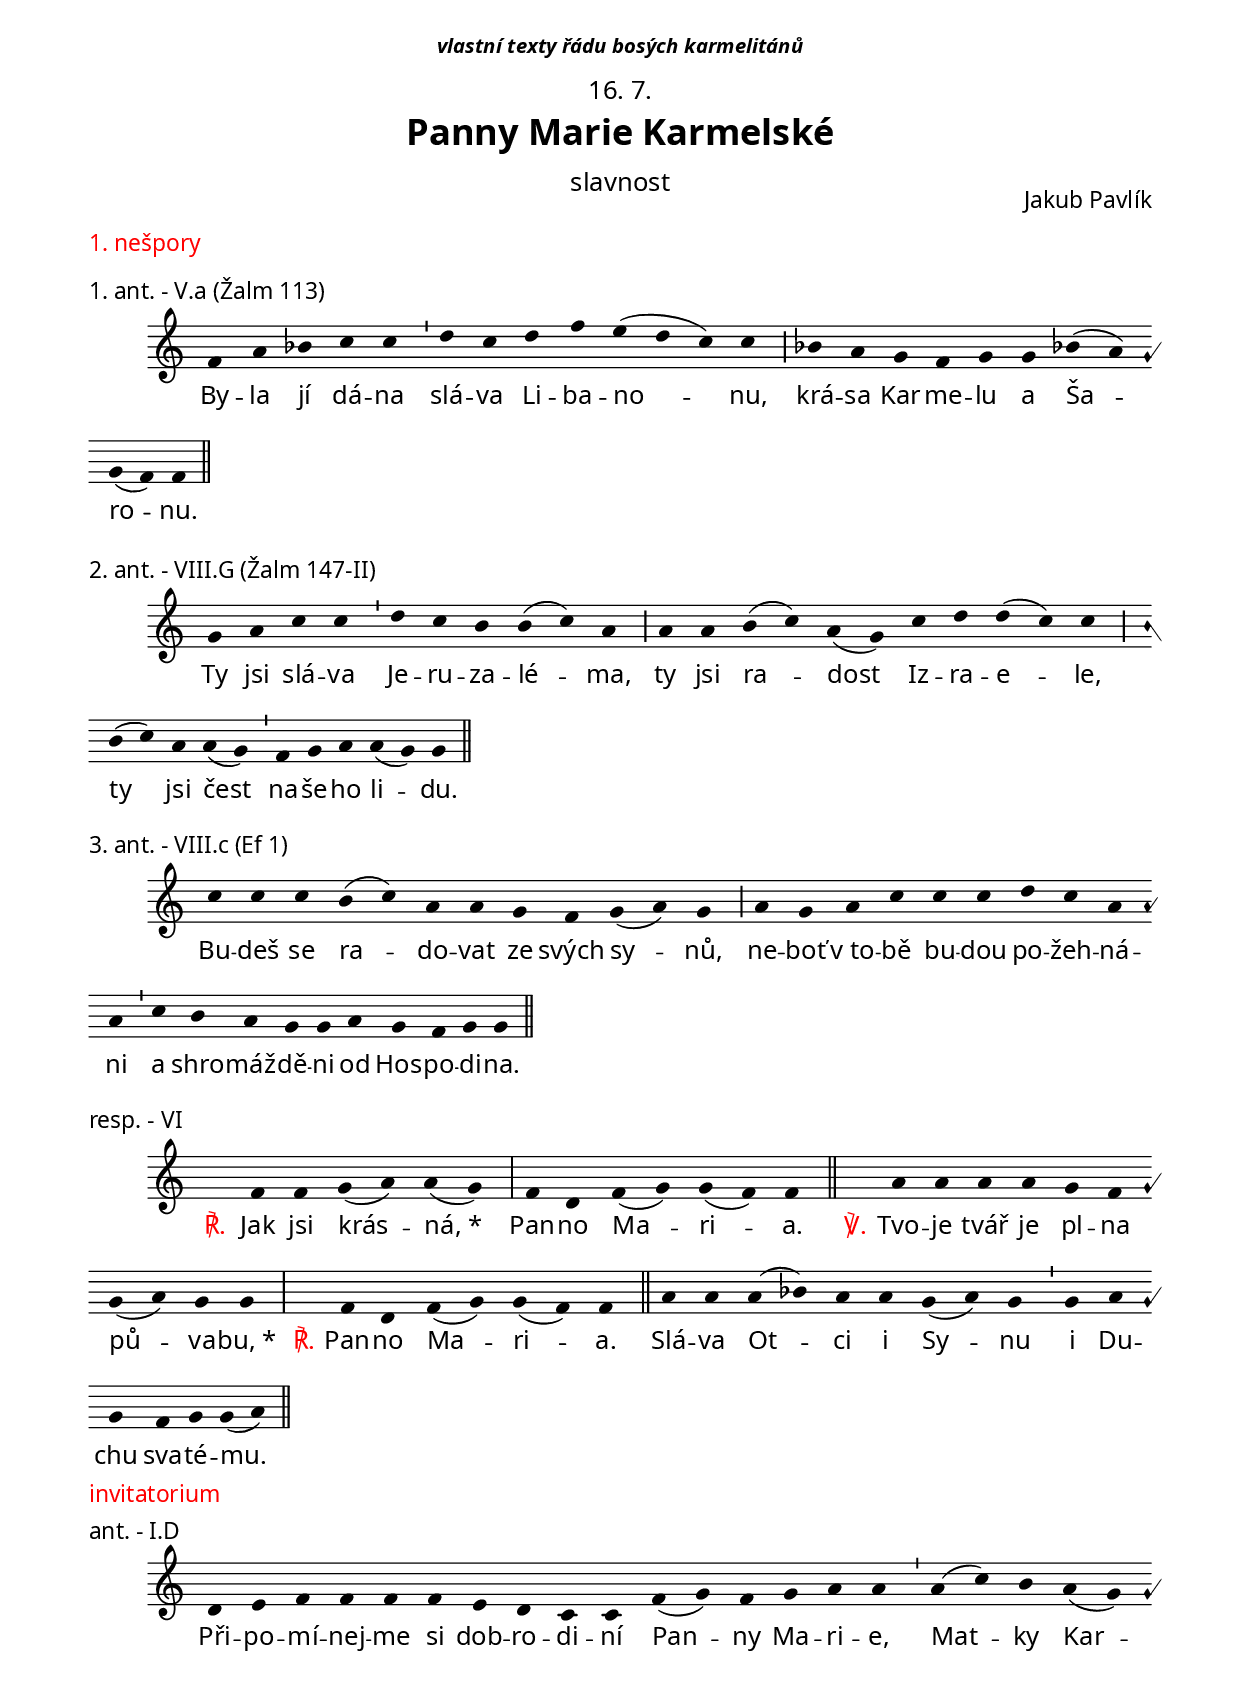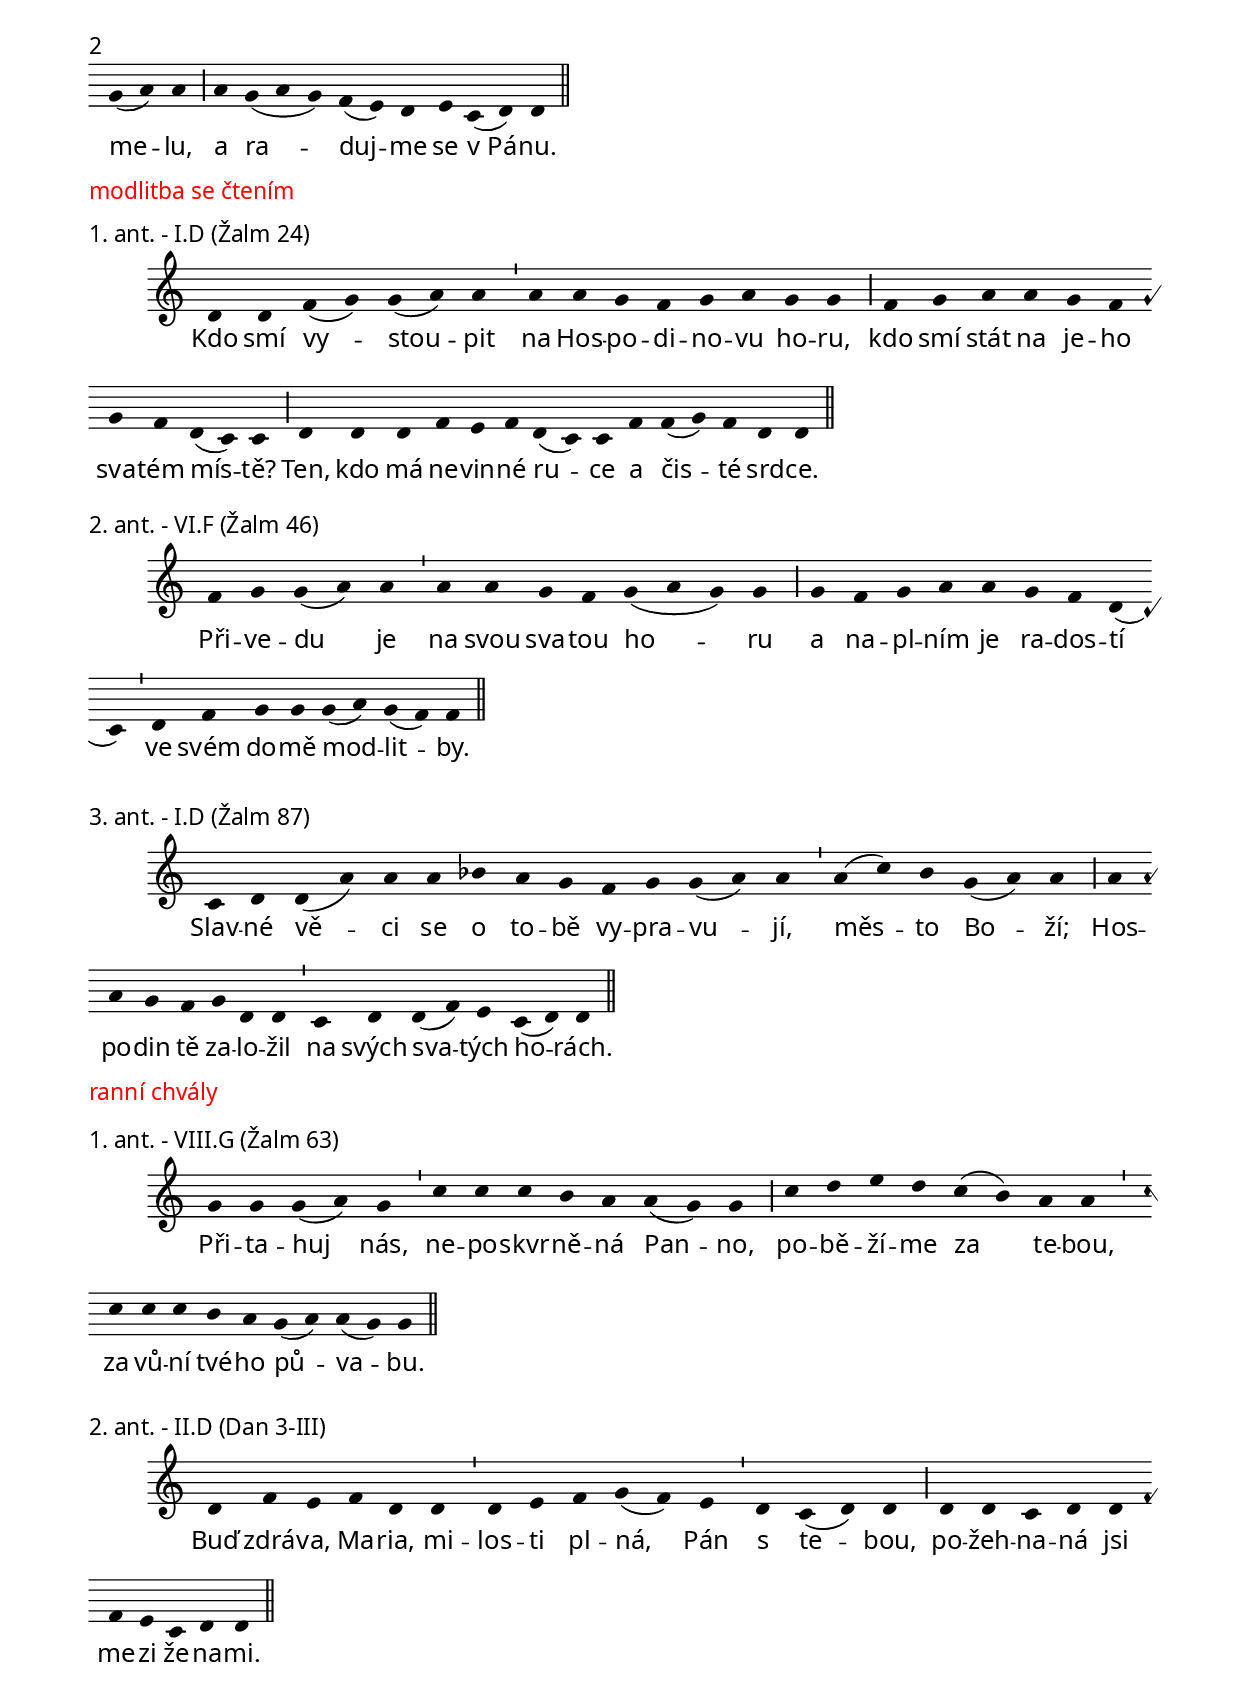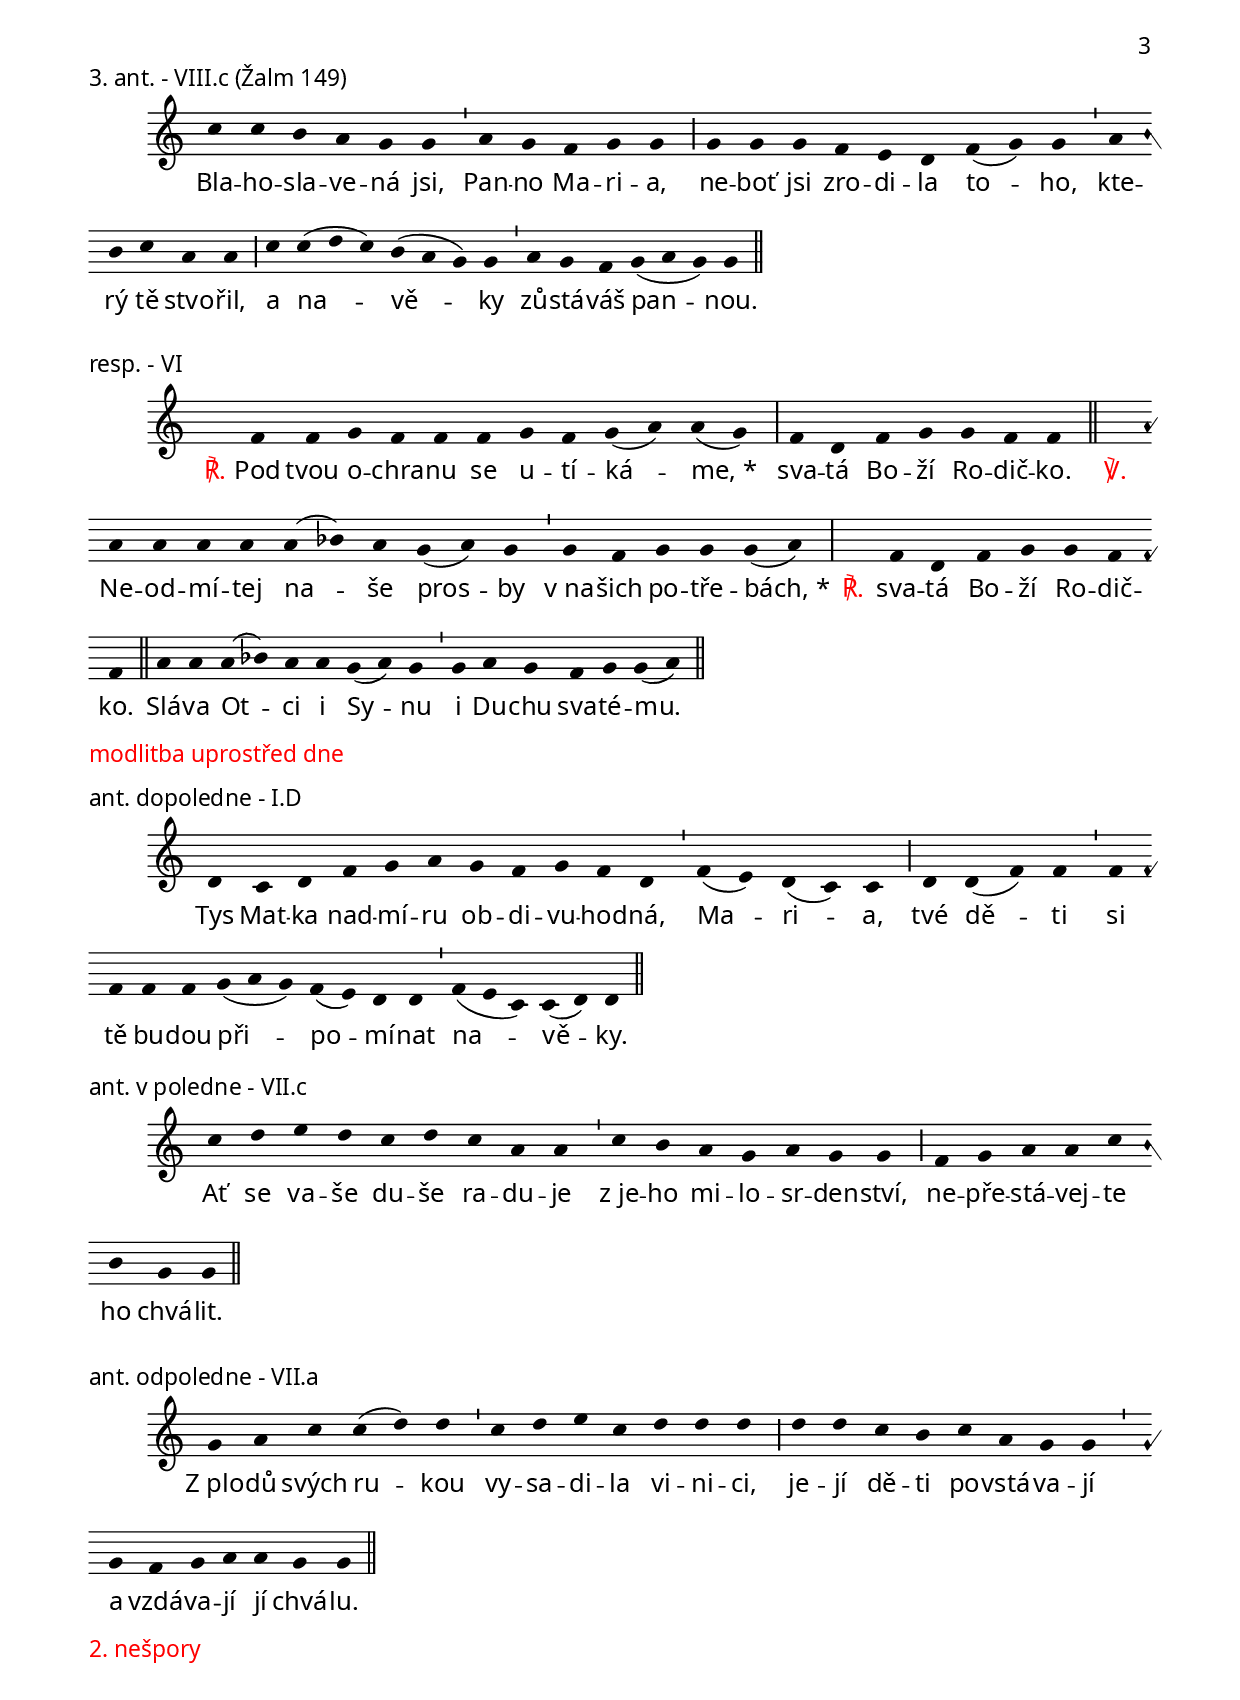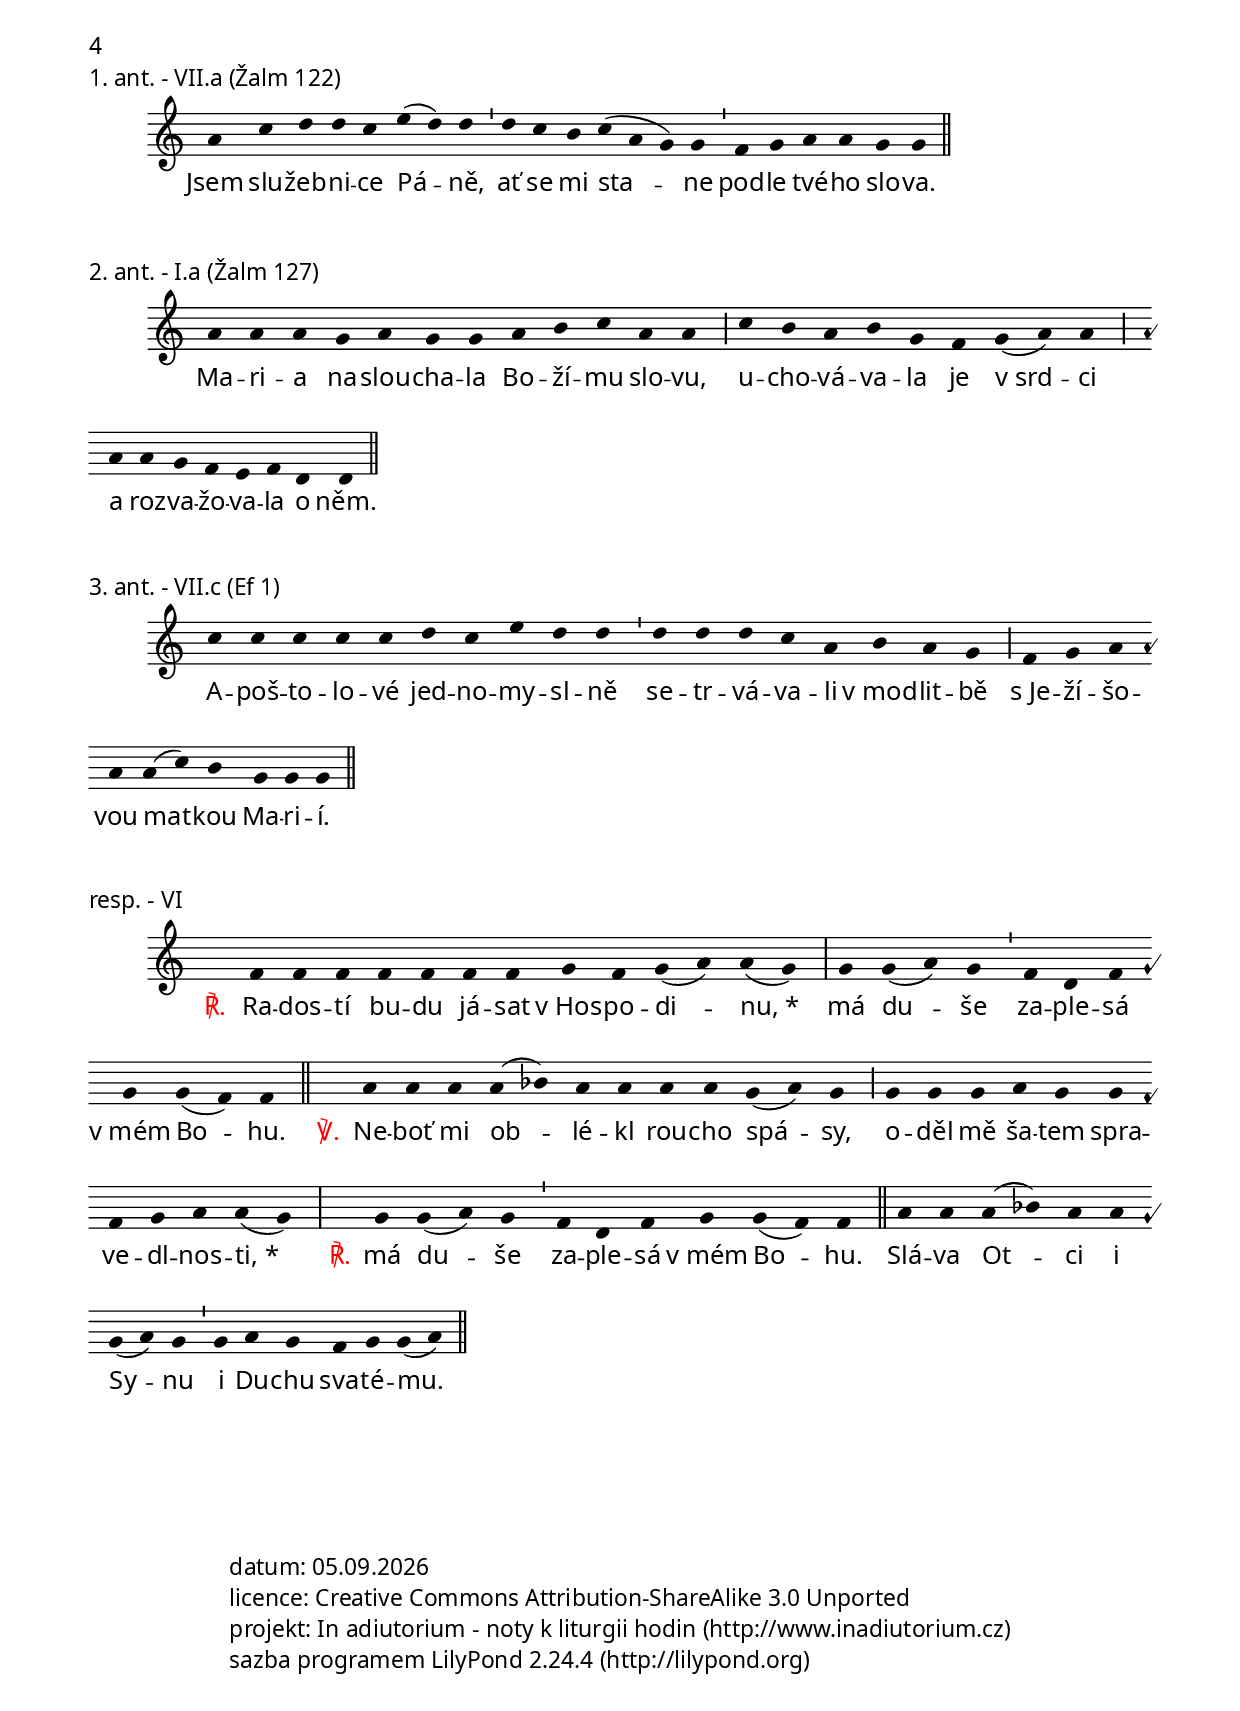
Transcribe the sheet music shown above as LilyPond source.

\version "2.19.80"

\include "../../spolecne.ly"
\include "../../spolecne/reholni.ly"
\include "../../dilyresponsorii.ly"

\header {
  title = \markup\titleSvatek
            "Panny Marie Karmelské"
            slavnost
            "16. 7."
           "vlastní texty řádu bosých karmelitánů"
  composer = "Jakub Pavlík"
}

\markup {\nadpisHodinka {"1. nešpory"}}

\score {
  \relative c' {
    \choralniRezim
    f4 a bes c c \barMin
    d c d f e( d c) c \barMaior
    bes a g f g g bes( a) g( f) f \barFinalis
  }
  \addlyrics {
    By -- la jí dá -- na
    slá -- va Li -- ba -- no -- nu,
    krá -- sa Kar -- me -- lu a Ša -- ro -- nu.
  }
  \header {
    quid = "1. ant."
    modus = "V"
    differentia = "a"
    psalmus = "Žalm 113"
    id = "1ne-a1"
    piece = \markup\sestavTitulek
  }
}

\score {
  \relative c'' {
    \choralniRezim
    g4 a c c \barMin d4 c b b( c) a \barMaior
    a a b( c) a( g) c d d( c) c \barMaior
    b( c) a a( g) \barMin f4 g a a( g) g \barFinalis
  }
  \addlyrics {
    Ty jsi slá -- va Je -- ru -- za -- lé -- ma,
    ty jsi ra -- dost Iz -- ra -- e -- le,
    ty jsi čest na -- še -- ho li -- du.
  }
  \header {
    quid = "2. ant."
    modus = "VIII"
    differentia = "G"
    psalmus = "Žalm 147-II"
    fial = "commune/commune_maria.ly#rch-a2?-aleluja"
    id = "1ne-a2"
    piece = \markup\sestavTitulek
  }
}

\score {
  \relative c'' {
    \choralniRezim
    c4 c c b( c) a a g f g( a) g \barMaior
    a g a c c c d c a a \barMin
    c b a g g a g f g g \barFinalis
  }
  \addlyrics {
    Bu -- deš se ra -- do -- vat ze svých sy -- nů,
    ne -- boť v_to -- bě bu -- dou po -- žeh -- ná -- ni
    a shro -- máž -- dě -- ni od Hos -- po -- di -- na.
  }
  \header {
    quid = "3. ant."
    modus = "VIII"
    differentia = "c"
    psalmus = "Ef 1"
    id = "1ne-a3"
    piece = \markup\sestavTitulek
  }
}

\score {
  \relative c' {
    \choralniRezim

    % R
    \neviditelna f
    f4 f g( a) a( g) \barMax
    f d f( g) g( f) f \barFinalis
    % V
    \neviditelna a
    a4 a a a g f g( a) g g \barMax
    % R
    \neviditelna f
    f d f( g) g( f) f \barFinalis
    % Slava
    \respVIdoxologie \barFinalis
  }
  \addlyrics {
    \Response Jak jsi krás -- ná,_* Pan -- no Ma -- ri -- a.
    \Verse Tvo -- je tvář je pl -- na pů -- va -- bu,_*
    \Response Pan -- no Ma -- ri -- a.
    \textRespDoxologie
  }
  \header {
    quid = "resp."
    modus = "VI"
    id = "1ne-r"
    piece = \markup {\sestavTitulekResp}
  }
}

\score {
  \relative c' {
    \choralniRezim

  }
  \addlyrics {
    Vznešená Matko Boží, slávo hory Karmel, odívej lid tobě zasvěcený svými ctnostmi a svou láskou ho vždy chraň před veškerým nebezpečím.
  }
  \header {
    quid = "ant. k Magnificat"
    modus = ""
    differentia = ""
    psalmus = ""
    annus = ""
    id = "1ne-amag"
    piece = \markup {\sestavTitulekBezZalmu}
  }
}

\markup {\nadpisHodinka {"invitatorium"}}

\score {
  \relative c' {
    \choralniRezim
    d4 e f f f f e d c c f( g) f g a a \barMin
    a( c) b a( g) g( a) a \barMaior
    a g( a g) f( e) d e c( d) d \barFinalis
  }
  \addlyrics {
    Při -- po -- mí -- nej -- me si dob -- ro -- di -- ní Pan -- ny Ma -- ri -- e,
    Mat -- ky Kar -- me -- lu,
    a ra -- duj -- me se v_Pá -- nu.
  }
  \header {
    quid = "ant."
    modus = "I"
    differentia = "D"
    psalmus = ""
    id = "invit"
    piece = \markup\sestavTitulekBezZalmu
  }
}

\markup {\nadpisHodinka {"modlitba se čtením"}}

\score {
  \relative c' {
    \choralniRezim
    d4 d f( g) g( a) a \barMin
    a a g f g a g g \barMaior
    f g a a g f g f d( c) c \barMaior
    d d d f e f d( c) c f f( g) f d d \barFinalis
  }
  \addlyrics {
    Kdo smí vy -- stou -- pit
    na Hos -- po -- di -- no -- vu ho -- ru,
    kdo smí stát na je -- ho sva -- tém mís -- tě?
    Ten, kdo má ne -- vin -- né ru -- ce a čis -- té srd -- ce.
  }
  \header {
    quid = "1. ant."
    modus = "I"
    differentia = "D"
    psalmus = "Žalm 24"
    id = "mc-a1"
    piece = \markup\sestavTitulek
  }
}

\score {
  \relative c' {
    \choralniRezim
    f4 g g( a) a \barMin
    a a g f g( a g) g \barMaior
    g f g a a g f d( c) \barMin
    d f g g g( a) g( f) f \barFinalis
  }
  \addlyrics {
    Při -- ve -- du je
    na svou sva -- tou ho -- ru
    a na -- pl -- ním je ra -- dos -- tí
    ve svém do -- mě mod -- lit -- by.
  }
  \header {
    quid = "2. ant."
    modus = "VI"
    differentia = "F"
    psalmus = "Žalm 46"
    id = "mc-a2"
    piece = \markup\sestavTitulek
  }
}

\score {
  \relative c' {
    \choralniRezim
    c4 d d( a') a a bes a g f g g( a) a \barMin
    a( c) b g( a) a \barMaior
    a a g f g d d \barMin
    c d d( f) e c( d) d \barFinalis
  }
  \addlyrics {
    Slav -- né vě -- ci se o to -- bě vy -- pra -- vu -- jí,
    měs -- to Bo -- ží;
    Hos -- po -- din tě za -- lo -- žil
    na svých sva -- tých ho -- rách.
  }
  \header {
    quid = "3. ant."
    modus = "I"
    differentia = "D"
    psalmus = "Žalm 87"
    fial = "antifony/tyden3_5ctvrtek.ly#rch-ant1?zacatek"
    id = "mc-a3"
    piece = \markup\sestavTitulek
  }
}

% antifonu pro vigilii breviar.cz (zatím?) nemá

\markup {\nadpisHodinka {"ranní chvály"}}

\score {
  \relative c'' {
    \choralniRezim
    g4 g g( a) g \barMin
    c c c b a a( g) g \barMaior
    c d e d c( b) a a \barMin
    c c c b a g( a) a( g) g \barFinalis
  }
  \addlyrics {
    Při -- ta -- huj nás,
    ne -- po -- skvr -- ně -- ná Pan -- no,
    po -- bě -- ží -- me za te -- bou,
    za vů -- ní tvé -- ho pů -- va -- bu.
  }
  \header {
    quid = "1. ant."
    modus = "VIII"
    differentia = "G"
    psalmus = "Žalm 63"
    fial = "sanktoral/1208pmpocatebezposkvrny.ly#rch-a3?jiny text"
    id = "rch-a1"
    piece = \markup\sestavTitulek
  }
}

\score {
  \relative c' {
    \choralniRezim
    d4 f e f d d \barMin
    d e f g( f) e \barMin
    d c( d) d \barMaior
    d d c d d f e c d d \barFinalis
  }
  \addlyrics {
    Buď zdrá -- va, Ma -- ria,
    mi -- los -- ti pl -- ná,
    Pán s te -- bou,
    po -- žeh -- na -- ná jsi me -- zi že -- na -- mi.
  }
  \header {
    quid = "2. ant."
    modus = "II"
    differentia = "D"
    psalmus = "Dan 3-III"
    fial = "advent_antifony.ly#spol-sexta?konec"
    id = "rch-a2"
    piece = \markup\sestavTitulek
  }
}

\score {
  \relative c'' {
    \choralniRezim
    c4 c b a g g \barMin
    a g f g g \barMaior
    g g g f e d f( g) g \barMin
    a b c a a \barMaior
    c c( d c) b( a g) g \barMin
    a g f g( a g) g \barFinalis
  }
  \addlyrics {
    Bla -- ho -- sla -- ve -- ná jsi,
    Pan -- no Ma -- ri -- a,
    ne -- boť jsi zro -- di -- la to -- ho,
    kte -- rý tě stvo -- řil,
    a na -- vě -- ky
    zů -- stá -- váš pan -- nou.
  }
  \header {
    quid = "3. ant."
    modus = "VIII"
    differentia = "c"
    psalmus = "Žalm 149"
    fial = "commune/commune_maria.ly#1ne-a2?konec&-aleluja"
    id = "rch-a3"
    piece = \markup\sestavTitulek
  }
}

\score {
  \relative c' {
    \choralniRezim

    % R
    \neviditelna f
    f4 f g f f f g f g( a) a( g) \barMax
    f d f g g f f \barFinalis
    % V
    \neviditelna a
    a4 a a a a( bes) a g( a) g \barMin
    g f g g g( a) \barMax
    % R
    \neviditelna f
    f d f g g f f \barFinalis
    % Slava
    \respVIdoxologie \barFinalis
  }
  \addlyrics {
    \Response Pod tvou o -- chra -- nu se u -- tí -- ká -- me,_*
    sva -- tá Bo -- ží Ro -- dič -- ko.
    \Verse Ne -- od -- mí -- tej na -- še pros -- by
    v_na -- šich po -- tře -- bách,_*
    \Response sva -- tá Bo -- ží Ro -- dič -- ko.
    \textRespDoxologie
  }
  \header {
    quid = "resp."
    modus = "VI"
    id = "rch-r"
    piece = \markup {\sestavTitulekResp}
  }
}

\score {
  \relative c' {
    \choralniRezim

  }
  \addlyrics {
    Ježíš řekl své matce: „Ženo, to je tvůj syn.“
    Potom řekl učedníkovi: „To je tvá matka.“
    A od té chvíle si ji ten učedník vzal k sobě.
  }
  \header {
    quid = "ant. k Benedictus"
    modus = ""
    differentia = ""
    psalmus = ""
    annus = ""
    id = "rch-aben"
    piece = \markup {\sestavTitulekBezZalmu}
  }
}

\markup {\nadpisHodinka {"modlitba uprostřed dne"}}

\score {
  \relative c' {
    \choralniRezim
    d4 c d f g a g f g f d \barMin
    f( e) d( c) c \barMaior
    d d( f) f \barMin
    f f f f g( a g) f( e) d d \barMin
    f( e c) c( d) d \barFinalis
  }
  \addlyrics {
    Tys Mat -- ka nad -- mí -- ru ob -- di -- vu -- hod -- ná,
    Ma -- ri -- a,
    tvé dě -- ti
    si tě bu -- dou při -- po -- mí -- nat
    na -- vě -- ky.
  }
  \header {
    quid = "ant. dopoledne"
    modus = "I"
    differentia = "D"
    psalmus = ""
    id = "tercie"
    piece = \markup\sestavTitulekBezZalmu
  }
}

\score {
  \relative c'' {
    \choralniRezim
    c4 d e d c d c a a \barMin
    c b a g a g g \barMaior
    f g a a c b g g \barFinalis
  }
  \addlyrics {
    Ať se va -- še du -- še ra -- du -- je
    z_je -- ho mi -- lo -- sr -- den -- ství,
    ne -- pře -- stá -- vej -- te ho chvá -- lit.
  }
  \header {
    quid = "ant. v poledne"
    modus = "VII"
    differentia = "c"
    psalmus = ""
    id = "sexta"
    piece = \markup\sestavTitulekBezZalmu
  }
}

\score {
  \relative c'' {
    \choralniRezim
    g4 a c c( d) d \barMin
    c d e c d d d \barMaior
    d d c b c a g g \barMin
    g f g a a g g \barFinalis
  }
  \addlyrics {
    Z_plo -- dů svých ru -- kou
    vy -- sa -- di -- la vi -- ni -- ci,
    je -- jí dě -- ti po -- vstá -- va -- jí
    a vzdá -- va -- jí jí chvá -- lu.
  }
  \header {
    quid = "ant. odpoledne"
    modus = "VII"
    differentia = "a"
    psalmus = ""
    id = "nona"
    piece = \markup\sestavTitulekBezZalmu
  }
}

\markup {\nadpisHodinka {"2. nešpory"}}

\score {
  \relative c'' {
    \choralniRezim
    a4 c d d c e( d) d \barMin
    d c b c( a g) g \barMin
    f g a a g g \barFinalis
  }
  \addlyrics {
    Jsem slu -- žeb -- ni -- ce Pá -- ně,
    ať se mi sta -- ne pod -- le tvé -- ho slo -- va.
  }
  \header {
    quid = "1. ant."
    modus = "VII"
    differentia = "a"
    psalmus = "Žalm 122"
    fial = "commune/commune_maria.ly#2ne-a2?-aleluja"
    id = "2ne-a1"
    piece = \markup\sestavTitulek
  }
}

\score {
  \relative c'' {
    \choralniRezim
    a4 a a g a g g a b c a a \barMaior
    c b a b g f g( a) a \barMaior
    a a g f e f d d \barFinalis
  }
  \addlyrics {
    Ma -- ri -- a na -- slou -- cha -- la Bo -- ží -- mu slo -- vu,
    u -- cho -- vá -- va -- la je v_srd -- ci
    a roz -- va -- žo -- va -- la o něm.
  }
  \header {
    quid = "2. ant."
    modus = "I"
    differentia = "a"
    psalmus = "Žalm 127"
    fial = "sanktoral/0716pmkarmelske.ly#amag?jiny text"
    id = "2ne-a2"
    piece = \markup\sestavTitulek
  }
}

\score {
  \relative c'' {
    \choralniRezim
    c4 c c c c d c e d d \barMin
    d d d c a b a g \barMaior
    f g a a a( c) b g g g \barFinalis
  }
  \addlyrics {
    A -- poš -- to -- lo -- vé jed -- no -- my -- sl -- ně
    se -- tr -- vá -- va -- li v_mod -- lit -- bě
    s_Je -- ží -- šo -- vou mat -- kou Ma -- ri -- í.
  }
  \header {
    quid = "3. ant."
    modus = "VII"
    differentia = "c"
    psalmus = "Ef 1"
    fial = "antifony/velikonoce_tyden7.ly#pa-amag?konec&-aleluja"
    id = "2ne-a3"
    piece = \markup\sestavTitulek
  }
}

\score {
  \relative c' {
    \choralniRezim

    % R
    \neviditelna f
    f4 f f f f f f g f g( a) a( g) \barMax
    g g( a) g \barMin f d f g g( f) f \barFinalis
    % V
    \neviditelna a
    a4 a a a( bes) a a a a g( a) g \barMaior
    g g g a g g f g a a( g) \barMax
    % R
    \neviditelna f
    g g( a) g \barMin f d f g g( f) f \barFinalis
    % Slava
    \respVIdoxologie \barFinalis
  }
  \addlyrics {
    \Response Ra -- dos -- tí bu -- du já -- sat v_Hos -- po -- di -- nu,_*
    má du -- še za -- ple -- sá v_mém Bo -- hu.
    \Verse Ne -- boť mi ob -- lé -- kl rou -- cho spá -- sy,
    o -- děl mě ša -- tem spra -- ve -- dl -- nos -- ti,_*
    \Response má du -- še za -- ple -- sá v_mém Bo -- hu.
    \textRespDoxologie
  }
  \header {
    quid = "resp."
    modus = "VI"
    id = "2ne-r"
    piece = \markup {\sestavTitulekResp}
  }
}

\score {
  \relative c' {
    \choralniRezim

  }
  \addlyrics {
    Dnes slavíme Pannu Marii, Matku a ozdobu Karmelu.
    Dnes si její milované děti připomínají její dobrodiní.
    Dnes hvězda mořská svítí svému lidu na cestu jako znamení jisté naděje a útěchy.
    Aleluja.
  }
  \header {
    quid = "ant. k Magnificat"
    modus = ""
    differentia = ""
    psalmus = ""
    annus = ""
    id = "2ne-amag"
    piece = \markup {\sestavTitulekBezZalmu}
  }
}
